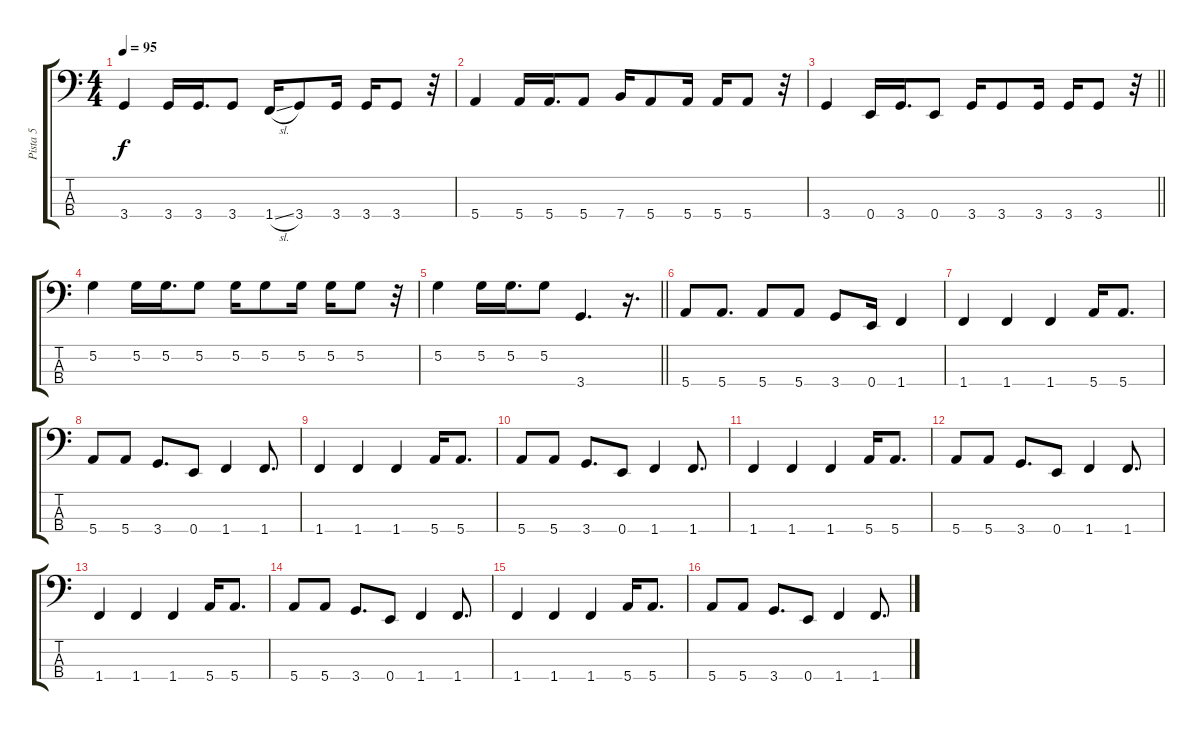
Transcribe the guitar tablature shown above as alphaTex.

\track ("Pista 5" "Pista 5") {instrument electricbassfinger}
\staff {score tabs}
\tuning (G2 D2 A1 E1) {hide}
\ts (4 4)
\tempo 95
\clef f4
\ks c
3.4.4{dy f} 3.4.16 3.4.16{d} 3.4.8 1.4{sl}.16 3.4.8 3.4.16 3.4.16 3.4.8 r.32 |
5.4.4 5.4.16 5.4.16{d} 5.4.8 7.4.16 5.4.8 5.4.16 5.4.16 5.4.8 r.32 |
\barLineRight lightlight
3.4.4 0.4.16 3.4.16{d} 0.4.8 3.4.16 3.4.8 3.4.16 3.4.16 3.4.8 r.32 |
5.2.4 5.2.16 5.2.16{d} 5.2.8 5.2.16 5.2.8 5.2.16 5.2.16 5.2.8 r.32 |
\barLineRight lightlight
5.2.4 5.2.16 5.2.16{d} 5.2.8 3.4.4{d} r.16{d} |
\section ("" "")
5.4.8 5.4.8{d} 5.4.8 5.4.8 3.4.8 0.4.16 1.4.4 |
1.4.4 1.4.4 1.4.4 5.4.16 5.4.8{d} |
5.4.8 5.4.8 3.4.8{d} 0.4.8 1.4.4 1.4.8{d} |
1.4.4 1.4.4 1.4.4 5.4.16 5.4.8{d} |
5.4.8 5.4.8 3.4.8{d} 0.4.8 1.4.4 1.4.8{d} |
1.4.4 1.4.4 1.4.4 5.4.16 5.4.8{d} |
5.4.8 5.4.8 3.4.8{d} 0.4.8 1.4.4 1.4.8{d} |
1.4.4 1.4.4 1.4.4 5.4.16 5.4.8{d} |
5.4.8 5.4.8 3.4.8{d} 0.4.8 1.4.4 1.4.8{d} |
1.4.4 1.4.4 1.4.4 5.4.16 5.4.8{d} |
5.4.8 5.4.8 3.4.8{d} 0.4.8 1.4.4 1.4.8{d}
